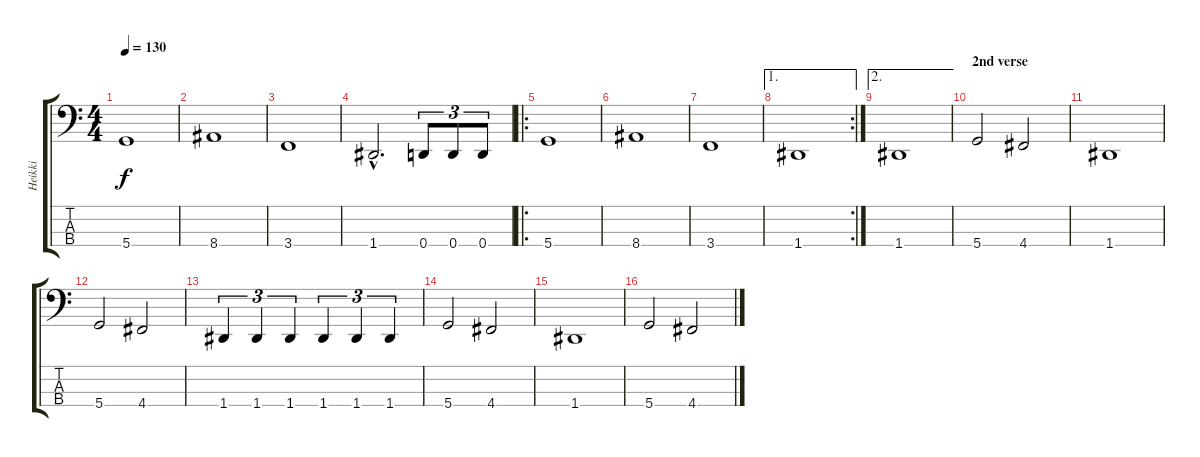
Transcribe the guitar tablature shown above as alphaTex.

\track ("Heikki" "Heikki") {instrument electricbassfinger}
\staff {score tabs}
\tuning (G2 D2 A1 D1) {hide}
\ts (4 4)
\tempo 130
\clef f4
\ks c
5.4.1{dy f} |
8.4.1 |
3.4.1 |
1.4{hac}.2{d} 0.4.8{tu (3 2)} 0.4.8{tu (3 2)} 0.4.8{tu (3 2)} |
\ro
5.4.1 |
8.4.1 |
3.4.1 |
\ae 1
\rc 2
1.4.1 |
\ae 2
1.4.1 |
\section ("" "2nd verse")
5.4.2 4.4.2 |
1.4.1 |
5.4.2 4.4.2 |
1.4.4{tu (3 2)} 1.4.4{tu (3 2)} 1.4.4{tu (3 2)} 1.4.4{tu (3 2)} 1.4.4{tu (3 2)} 1.4.4{tu (3 2)} |
5.4.2 4.4.2 |
1.4.1 |
5.4.2 4.4.2
